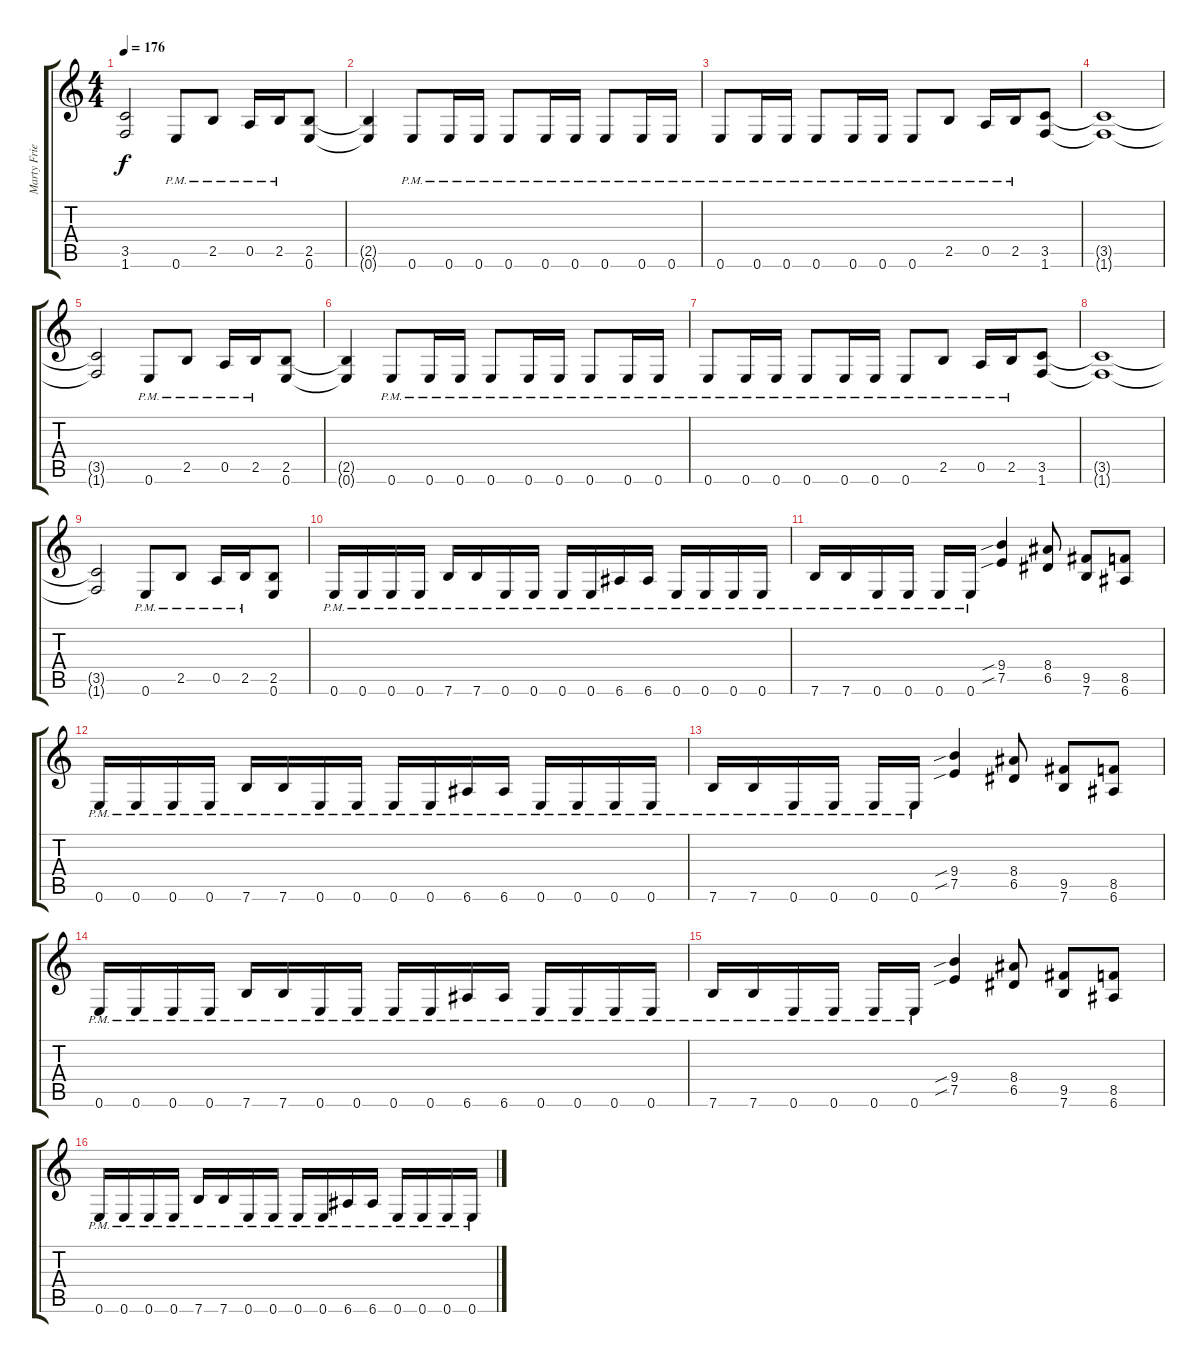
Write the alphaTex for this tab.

\track ("Marty Friedman" "Marty Frie") {instrument distortionguitar}
\staff {score tabs}
\tuning (E4 B3 G3 D3 A2 E2) {hide}
\ts (4 4)
\tempo 176
\clef g2
\ks c
(3.5{t} 1.6{t}).2{dy f} 0.6{pm}.8 2.5{pm}.8 0.5{pm}.16 2.5{pm}.16 (2.5 0.6).8 |
(2.5{t} 0.6{t}).4 0.6{pm}.8 0.6{pm}.16 0.6{pm}.16 0.6{pm}.8 0.6{pm}.16 0.6{pm}.16 0.6{pm}.8 0.6{pm}.16 0.6{pm}.16 |
0.6{pm}.8 0.6{pm}.16 0.6{pm}.16 0.6{pm}.8 0.6{pm}.16 0.6{pm}.16 0.6{pm}.8 2.5{pm}.8 0.5{pm}.16 2.5{pm}.16 (3.5 1.6).8 |
(3.5{t} 1.6{t}).1 |
(3.5{t} 1.6{t}).2 0.6{pm}.8 2.5{pm}.8 0.5{pm}.16 2.5{pm}.16 (2.5 0.6).8 |
(2.5{t} 0.6{t}).4 0.6{pm}.8 0.6{pm}.16 0.6{pm}.16 0.6{pm}.8 0.6{pm}.16 0.6{pm}.16 0.6{pm}.8 0.6{pm}.16 0.6{pm}.16 |
0.6{pm}.8 0.6{pm}.16 0.6{pm}.16 0.6{pm}.8 0.6{pm}.16 0.6{pm}.16 0.6{pm}.8 2.5{pm}.8 0.5{pm}.16 2.5{pm}.16 (3.5 1.6).8 |
(3.5{t} 1.6{t}).1 |
(3.5{t} 1.6{t}).2 0.6{pm}.8 2.5{pm}.8 0.5{pm}.16 2.5{pm}.16 (2.5 0.6).8 |
0.6{pm}.16 0.6{pm}.16 0.6{pm}.16 0.6{pm}.16 7.6{pm}.16 7.6{pm}.16 0.6{pm}.16 0.6{pm}.16 0.6{pm}.16 0.6{pm}.16 6.6{pm}.16 6.6{pm}.16 0.6{pm}.16 0.6{pm}.16 0.6{pm}.16 0.6{pm}.16 |
7.6{pm}.16 7.6{pm}.16 0.6{pm}.16 0.6{pm}.16 0.6{pm}.16 0.6{pm}.16 (9.4{sib} 7.5{sib}).4 (8.4 6.5).8 (9.5 7.6).8 (8.5 6.6).8 |
0.6{pm}.16 0.6{pm}.16 0.6{pm}.16 0.6{pm}.16 7.6{pm}.16 7.6{pm}.16 0.6{pm}.16 0.6{pm}.16 0.6{pm}.16 0.6{pm}.16 6.6{pm}.16 6.6{pm}.16 0.6{pm}.16 0.6{pm}.16 0.6{pm}.16 0.6{pm}.16 |
7.6{pm}.16 7.6{pm}.16 0.6{pm}.16 0.6{pm}.16 0.6{pm}.16 0.6{pm}.16 (9.4{sib} 7.5{sib}).4 (8.4 6.5).8 (9.5 7.6).8 (8.5 6.6).8 |
0.6{pm}.16 0.6{pm}.16 0.6{pm}.16 0.6{pm}.16 7.6{pm}.16 7.6{pm}.16 0.6{pm}.16 0.6{pm}.16 0.6{pm}.16 0.6{pm}.16 6.6{pm}.16 6.6{pm}.16 0.6{pm}.16 0.6{pm}.16 0.6{pm}.16 0.6{pm}.16 |
7.6{pm}.16 7.6{pm}.16 0.6{pm}.16 0.6{pm}.16 0.6{pm}.16 0.6{pm}.16 (9.4{sib} 7.5{sib}).4 (8.4 6.5).8 (9.5 7.6).8 (8.5 6.6).8 |
0.6{pm}.16 0.6{pm}.16 0.6{pm}.16 0.6{pm}.16 7.6{pm}.16 7.6{pm}.16 0.6{pm}.16 0.6{pm}.16 0.6{pm}.16 0.6{pm}.16 6.6{pm}.16 6.6{pm}.16 0.6{pm}.16 0.6{pm}.16 0.6{pm}.16 0.6{pm}.16
